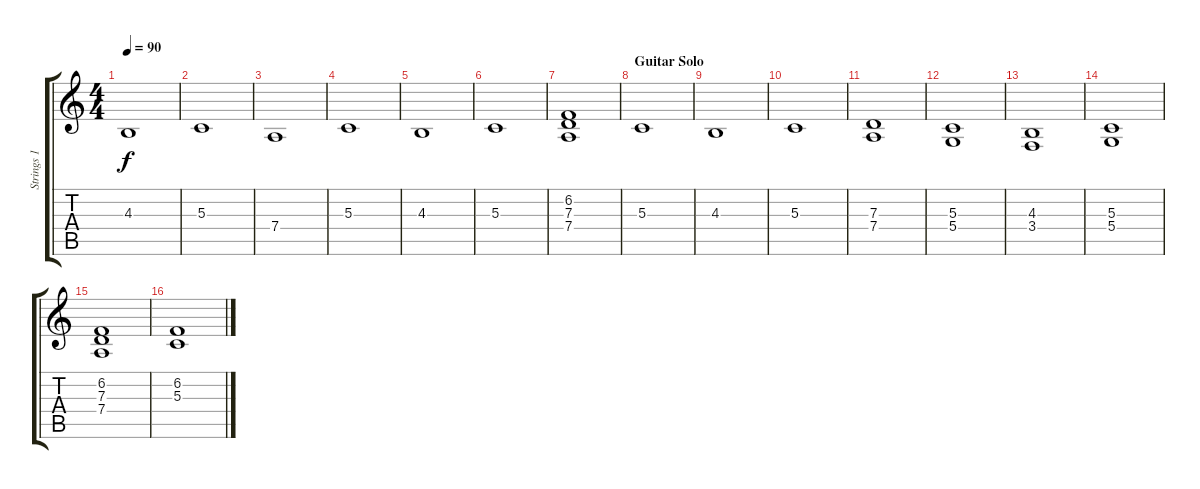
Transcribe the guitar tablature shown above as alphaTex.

\track ("Strings 1" "Strings 1") {instrument stringensemble1}
\staff {score tabs}
\tuning (E4 B3 G3 D3 A2 E2) {hide}
\ts (4 4)
\tempo 90
\clef g2
\ks c
4.3.1{dy f} |
5.3.1 |
7.4.1 |
5.3.1 |
4.3.1 |
5.3.1 |
(6.2 7.3 7.4).1 |
\section ("" "Guitar Solo")
5.3.1 |
4.3.1 |
5.3.1 |
(7.3 7.4).1 |
(5.3 5.4).1 |
(4.3 3.4).1 |
(5.3 5.4).1 |
(6.2 7.3 7.4).1 |
(6.2 5.3).1
